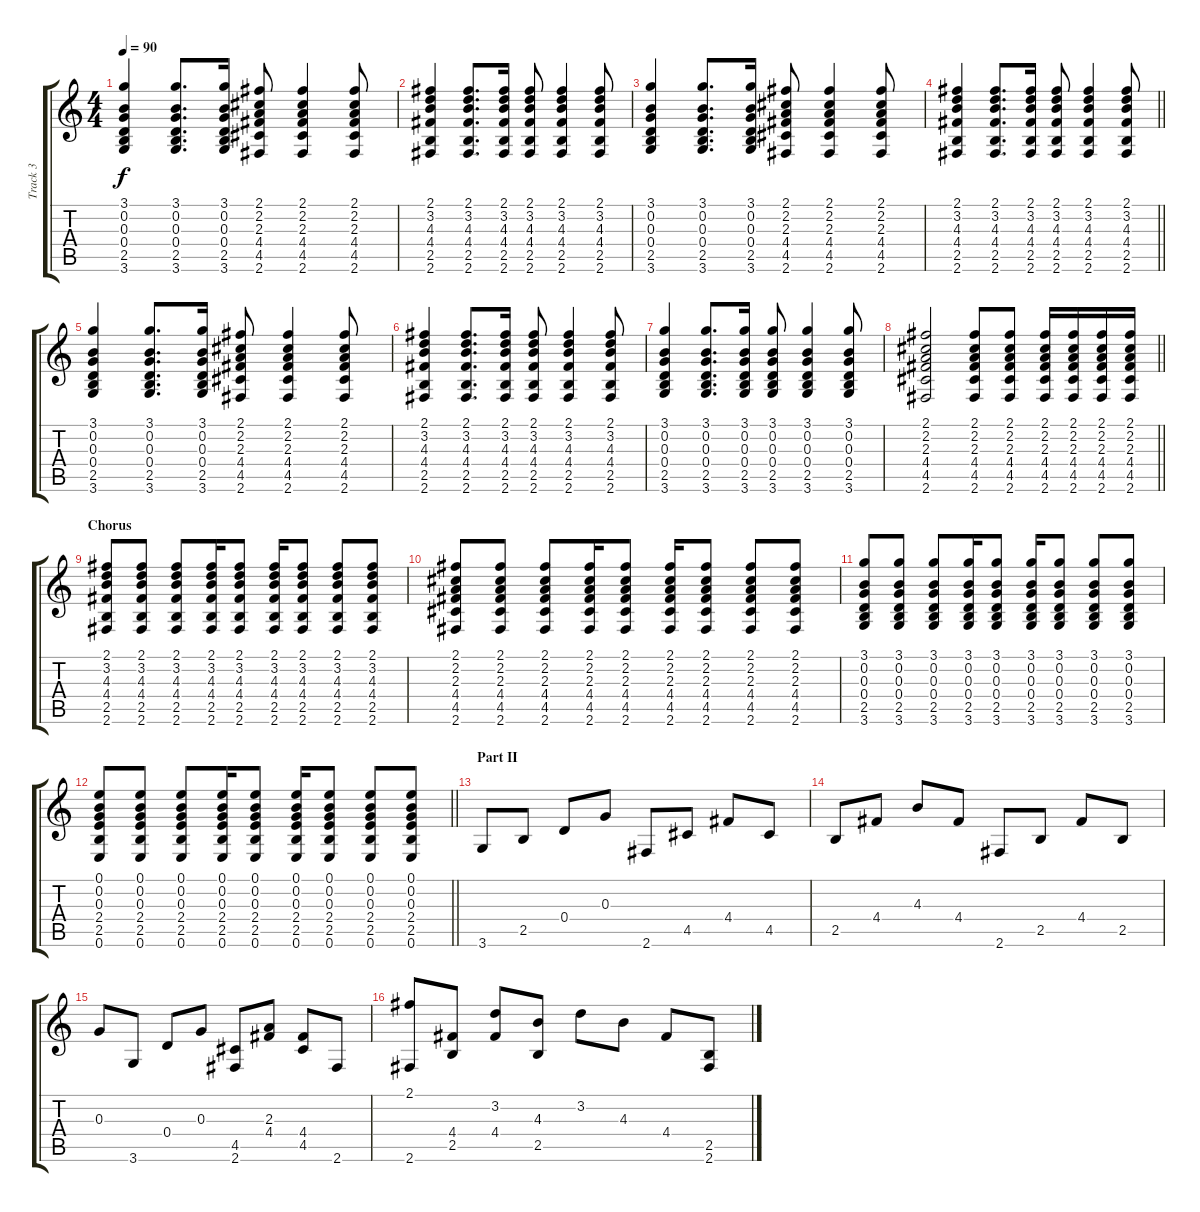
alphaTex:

\track ("Track 3" "Track 3") {instrument acousticguitarsteel}
\staff {score tabs}
\tuning (E4 B3 G3 D3 A2 E2) {hide}
\ts (4 4)
\tempo 90
\clef g2
\ks c
(3.1 0.2 0.3 0.4 2.5 3.6).4{dy f} (3.1 0.2 0.3 0.4 2.5 3.6).8{d} (3.1 0.2 0.3 0.4 2.5 3.6).16 (2.1 2.2 2.3 4.4 4.5 2.6).8 (2.1 2.2 2.3 4.4 4.5 2.6).4 (2.1 2.2 2.3 4.4 4.5 2.6).8 |
(2.1 3.2 4.3 4.4 2.5 2.6).4 (2.1 3.2 4.3 4.4 2.5 2.6).8{d} (2.1 3.2 4.3 4.4 2.5 2.6).16 (2.1 3.2 4.3 4.4 2.5 2.6).8 (2.1 3.2 4.3 4.4 2.5 2.6).4 (2.1 3.2 4.3 4.4 2.5 2.6).8 |
(3.1 0.2 0.3 0.4 2.5 3.6).4 (3.1 0.2 0.3 0.4 2.5 3.6).8{d} (3.1 0.2 0.3 0.4 2.5 3.6).16 (2.1 2.2 2.3 4.4 4.5 2.6).8 (2.1 2.2 2.3 4.4 4.5 2.6).4 (2.1 2.2 2.3 4.4 4.5 2.6).8 |
\barLineRight lightlight
(2.1 3.2 4.3 4.4 2.5 2.6).4 (2.1 3.2 4.3 4.4 2.5 2.6).8{d} (2.1 3.2 4.3 4.4 2.5 2.6).16 (2.1 3.2 4.3 4.4 2.5 2.6).8 (2.1 3.2 4.3 4.4 2.5 2.6).4 (2.1 3.2 4.3 4.4 2.5 2.6).8 |
(3.1 0.2 0.3 0.4 2.5 3.6).4 (3.1 0.2 0.3 0.4 2.5 3.6).8{d} (3.1 0.2 0.3 0.4 2.5 3.6).16 (2.1 2.2 2.3 4.4 4.5 2.6).8 (2.1 2.2 2.3 4.4 4.5 2.6).4 (2.1 2.2 2.3 4.4 4.5 2.6).8 |
(2.1 3.2 4.3 4.4 2.5 2.6).4 (2.1 3.2 4.3 4.4 2.5 2.6).8{d} (2.1 3.2 4.3 4.4 2.5 2.6).16 (2.1 3.2 4.3 4.4 2.5 2.6).8 (2.1 3.2 4.3 4.4 2.5 2.6).4 (2.1 3.2 4.3 4.4 2.5 2.6).8 |
(3.1 0.2 0.3 0.4 2.5 3.6).4 (3.1 0.2 0.3 0.4 2.5 3.6).8{d} (3.1 0.2 0.3 0.4 2.5 3.6).16 (3.1 0.2 0.3 0.4 2.5 3.6).8 (3.1 0.2 0.3 0.4 2.5 3.6).4 (3.1 0.2 0.3 0.4 2.5 3.6).8 |
\barLineRight lightlight
(2.1 2.2 2.3 4.4 4.5 2.6).2 (2.1 2.2 2.3 4.4 4.5 2.6).8 (2.1 2.2 2.3 4.4 4.5 2.6).8 (2.1 2.2 2.3 4.4 4.5 2.6).16 (2.1 2.2 2.3 4.4 4.5 2.6).16 (2.1 2.2 2.3 4.4 4.5 2.6).16 (2.1 2.2 2.3 4.4 4.5 2.6).16 |
\section ("" "Chorus ")
(2.1 3.2 4.3 4.4 2.5 2.6).8 (2.1 3.2 4.3 4.4 2.5 2.6).8 (2.1 3.2 4.3 4.4 2.5 2.6).8 (2.1 3.2 4.3 4.4 2.5 2.6).16 (2.1 3.2 4.3 4.4 2.5 2.6).8 (2.1 3.2 4.3 4.4 2.5 2.6).16 (2.1 3.2 4.3 4.4 2.5 2.6).8 (2.1 3.2 4.3 4.4 2.5 2.6).8 (2.1 3.2 4.3 4.4 2.5 2.6).8 |
(2.1 2.2 2.3 4.4 4.5 2.6).8 (2.1 2.2 2.3 4.4 4.5 2.6).8 (2.1 2.2 2.3 4.4 4.5 2.6).8 (2.1 2.2 2.3 4.4 4.5 2.6).16 (2.1 2.2 2.3 4.4 4.5 2.6).8 (2.1 2.2 2.3 4.4 4.5 2.6).16 (2.1 2.2 2.3 4.4 4.5 2.6).8 (2.1 2.2 2.3 4.4 4.5 2.6).8 (2.1 2.2 2.3 4.4 4.5 2.6).8 |
(3.1 0.2 0.3 0.4 2.5 3.6).8 (3.1 0.2 0.3 0.4 2.5 3.6).8 (3.1 0.2 0.3 0.4 2.5 3.6).8 (3.1 0.2 0.3 0.4 2.5 3.6).16 (3.1 0.2 0.3 0.4 2.5 3.6).8 (3.1 0.2 0.3 0.4 2.5 3.6).16 (3.1 0.2 0.3 0.4 2.5 3.6).8 (3.1 0.2 0.3 0.4 2.5 3.6).8 (3.1 0.2 0.3 0.4 2.5 3.6).8 |
\barLineRight lightlight
(0.1 0.2 0.3 2.4 2.5 0.6).8 (0.1 0.2 0.3 2.4 2.5 0.6).8 (0.1 0.2 0.3 2.4 2.5 0.6).8 (0.1 0.2 0.3 2.4 2.5 0.6).16 (0.1 0.2 0.3 2.4 2.5 0.6).8 (0.1 0.2 0.3 2.4 2.5 0.6).16 (0.1 0.2 0.3 2.4 2.5 0.6).8 (0.1 0.2 0.3 2.4 2.5 0.6).8 (0.1 0.2 0.3 2.4 2.5 0.6).8 |
\section ("" "Part II")
3.6.8 2.5.8 0.4.8 0.3.8 2.6.8 4.5.8 4.4.8 4.5.8 |
2.5.8 4.4.8 4.3.8 4.4.8 2.6.8 2.5.8 4.4.8 2.5.8 |
0.3.8 3.6.8 0.4.8 0.3.8 (4.5 2.6).8 (2.3 4.4).8 (4.4 4.5).8 2.6.8 |
(2.1 2.6).8 (4.4 2.5).8 (3.2 4.4).8 (4.3 2.5).8 3.2.8 4.3.8 4.4.8 (2.5 2.6).8
